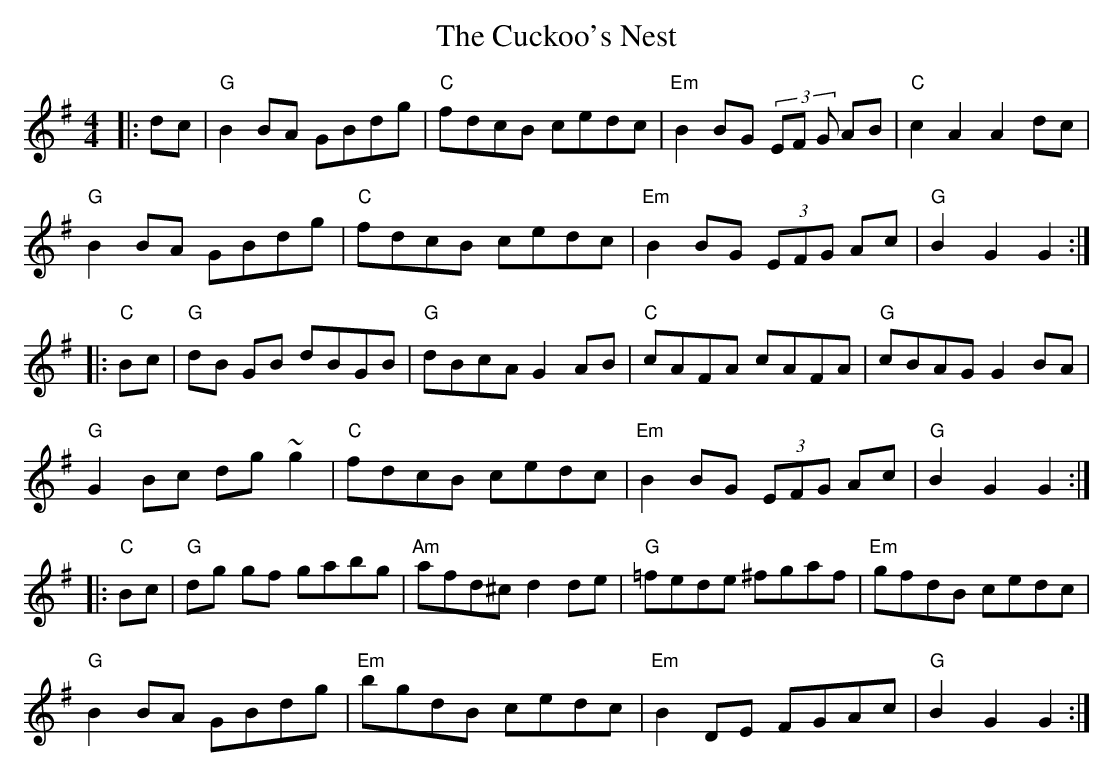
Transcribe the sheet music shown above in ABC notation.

X:1
T: The Cuckoo's Nest
M: 4/4
L: 1/8
K: Gmaj
|:dc| "G" B2 BA GBdg| "C" fdcB cedc| "Em" B2 BG (3EF G AB| "C" c2 A2 A2 dc|
"G" B2 BA GBdg| "C" fdcB cedc| "Em" B2 BG (3EFG Ac| "G" B2 G2 G2:|
|: "C" Bc|"G" dB GB dBGB| "G" dBcA G2 AB| "C" cAFA cAFA| "G" cBAG G2 BA|
"G" G2 Bc dg ~g2| "C" fdcB cedc| "Em" B2 BG (3EFG Ac| "G" B2 G2 G2:|
|: "C" Bc|"G" dg gf gabg| "Am" afd^c d2de| "G" =fede ^fgaf| "Em" gfdB cedc|
"G" B2 BA GBdg| "Em" bgdB cedc| "Em" B2 DE FGAc| "G" B2 G2 G2:|
